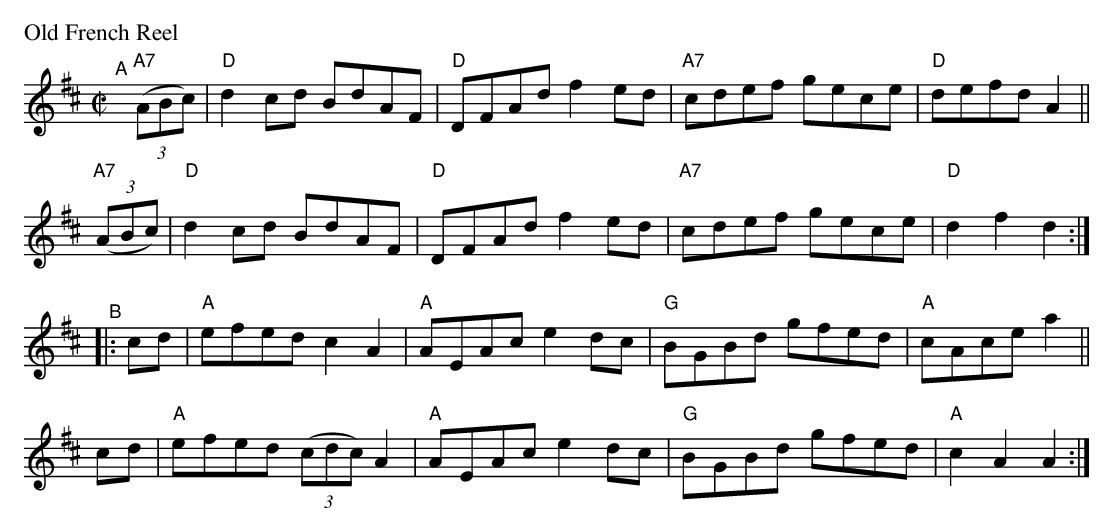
X:1
P: Old French Reel
M: C|
L: 1/8
K: D
"^A"[|]\
"A7"((3ABc) | "D"d2cd BdAF | "D"DFAd f2ed | "A7"cdef gece | "D"defd A2 ||
"A7"((3ABc) | "D"d2cd BdAF | "D"DFAd f2ed | "A7"cdef gece | "D"d2f2 d2 :|
"^B"|:\
cd | "A"efed c2A2 | "A"AEAc e2dc | "G"BGBd gfed | "A"cAce a2 ||
cd | "A"efed (3(cdc)A2 | "A"AEAc e2dc | "G"BGBd gfed | "A"c2A2 A2 :|
